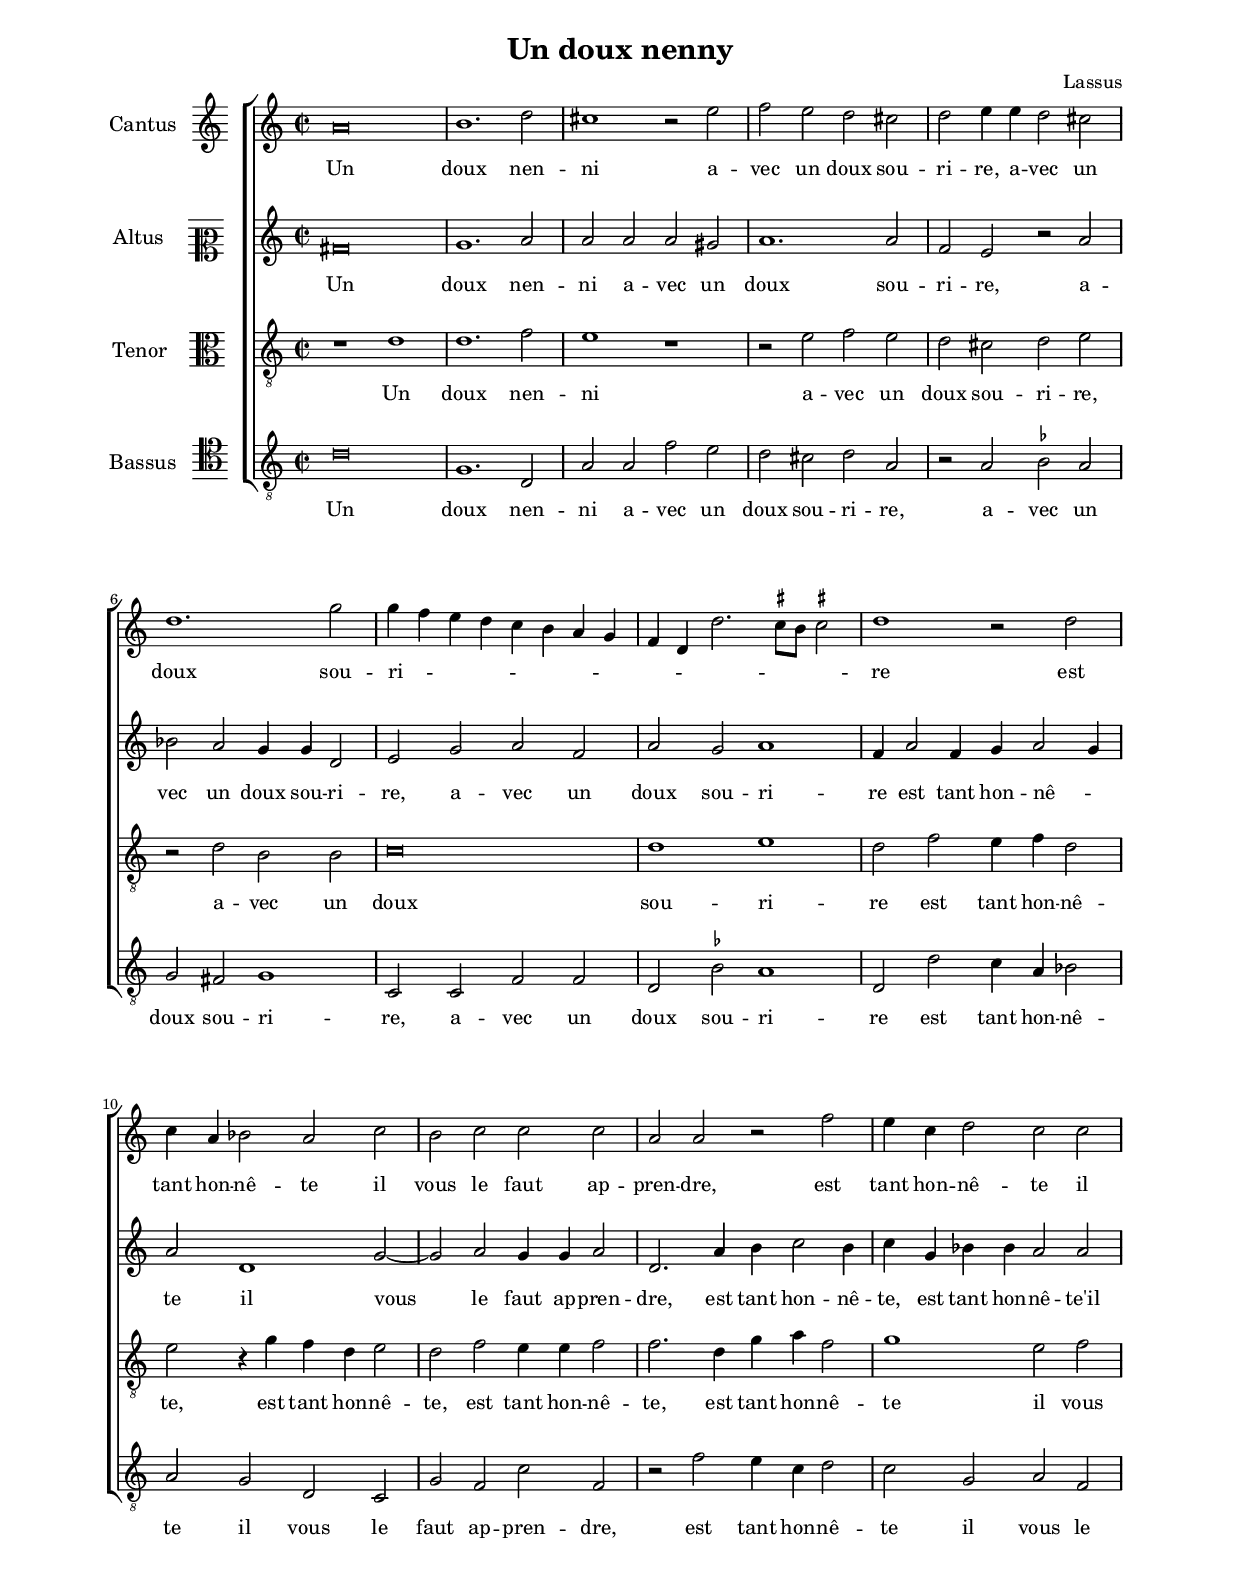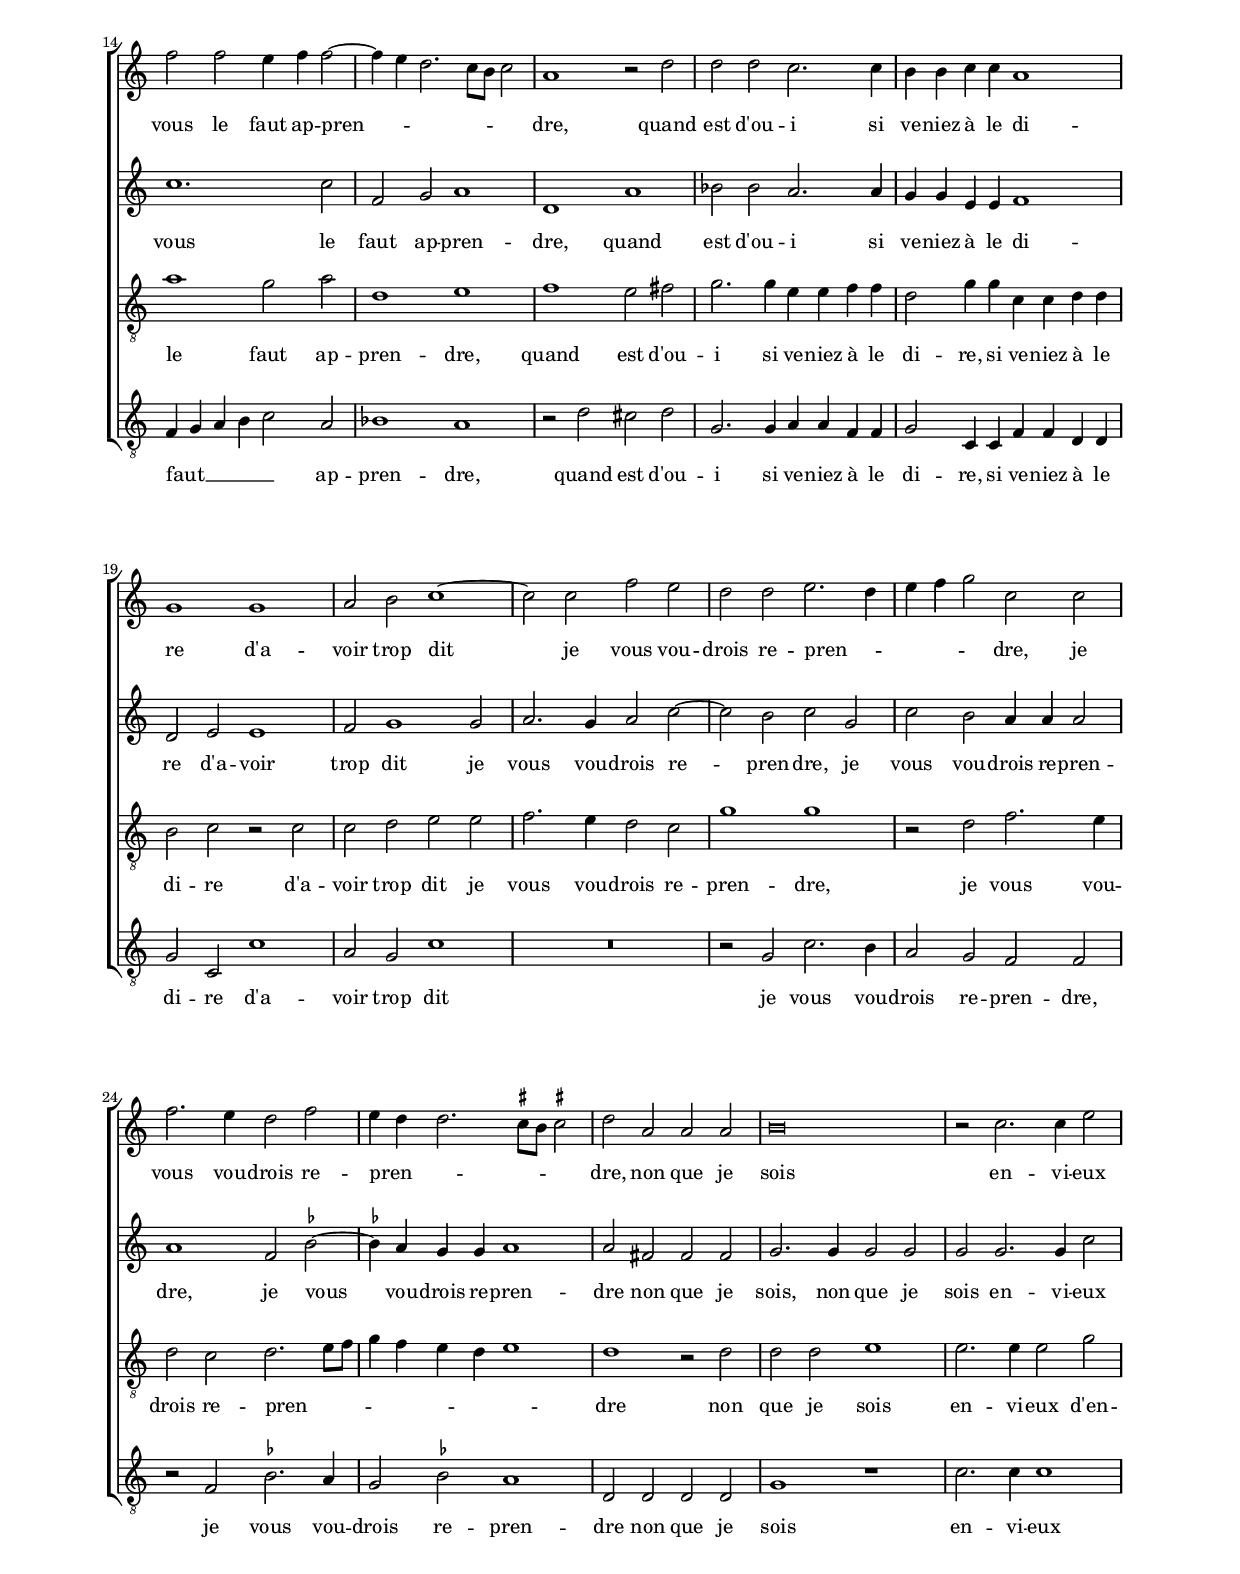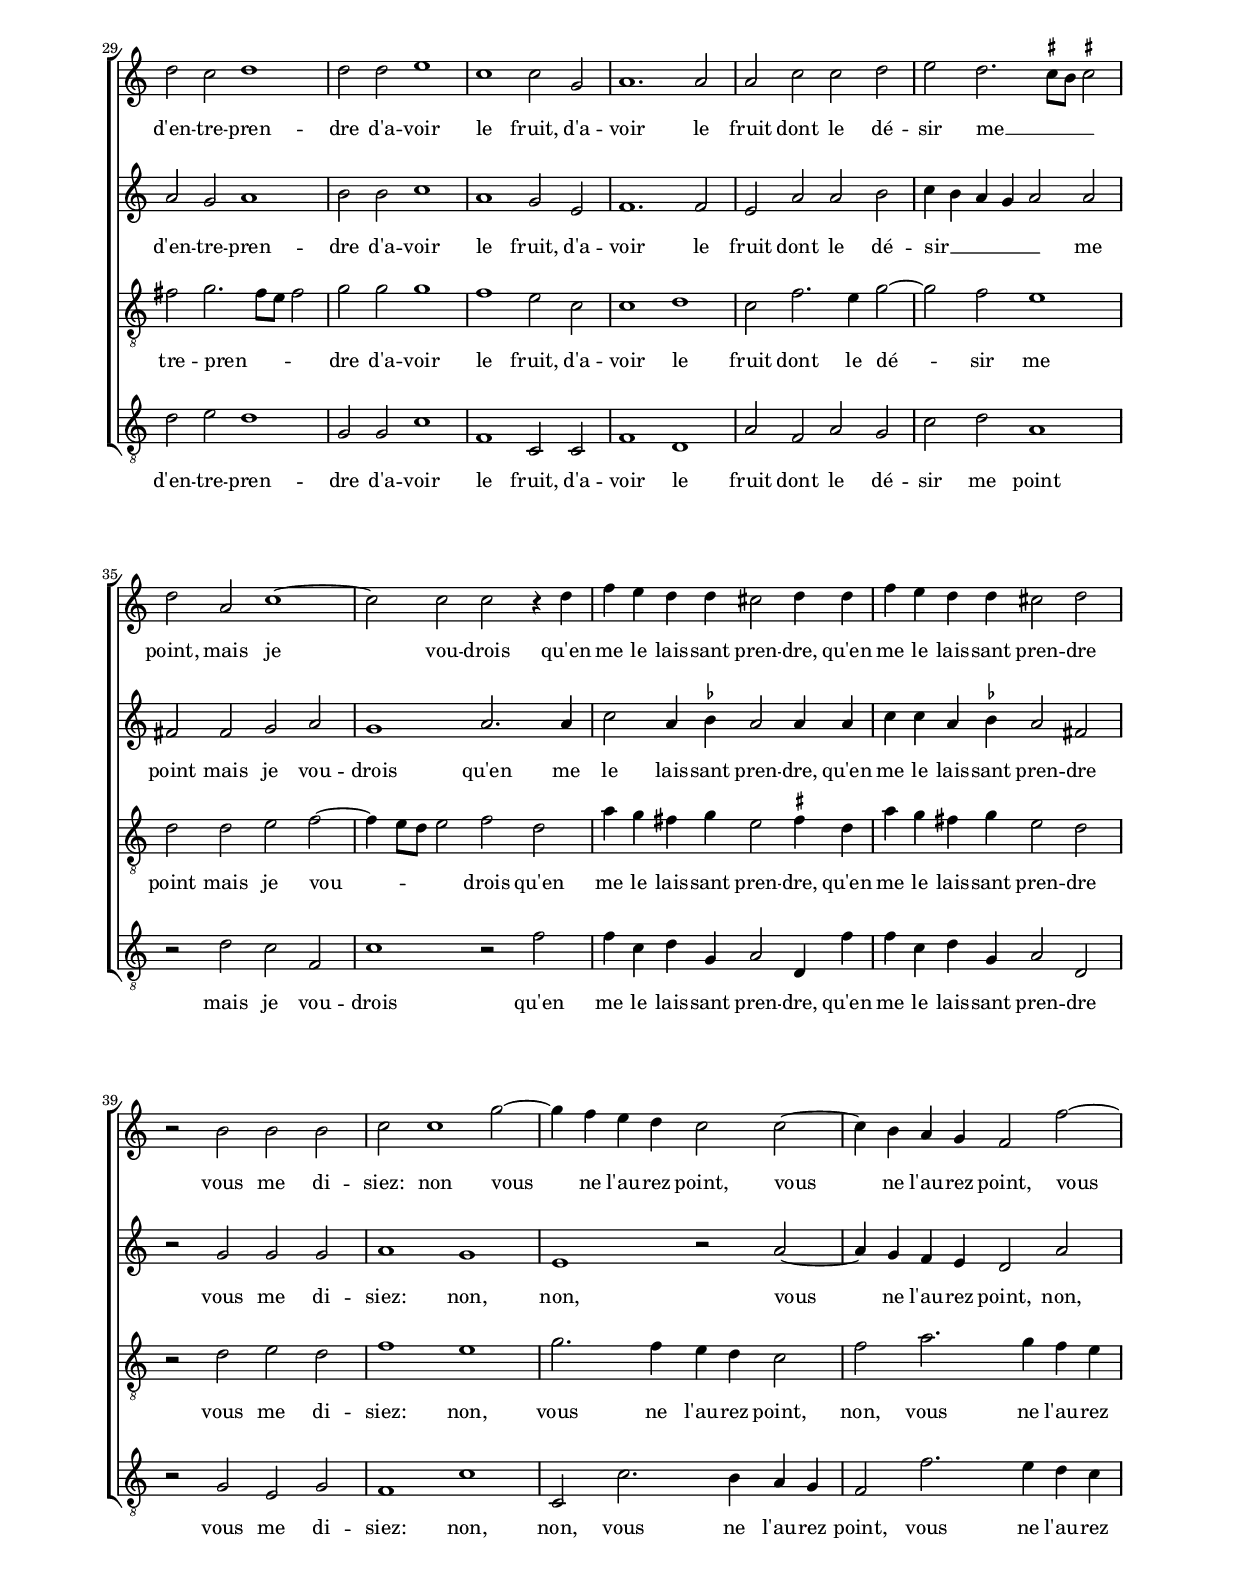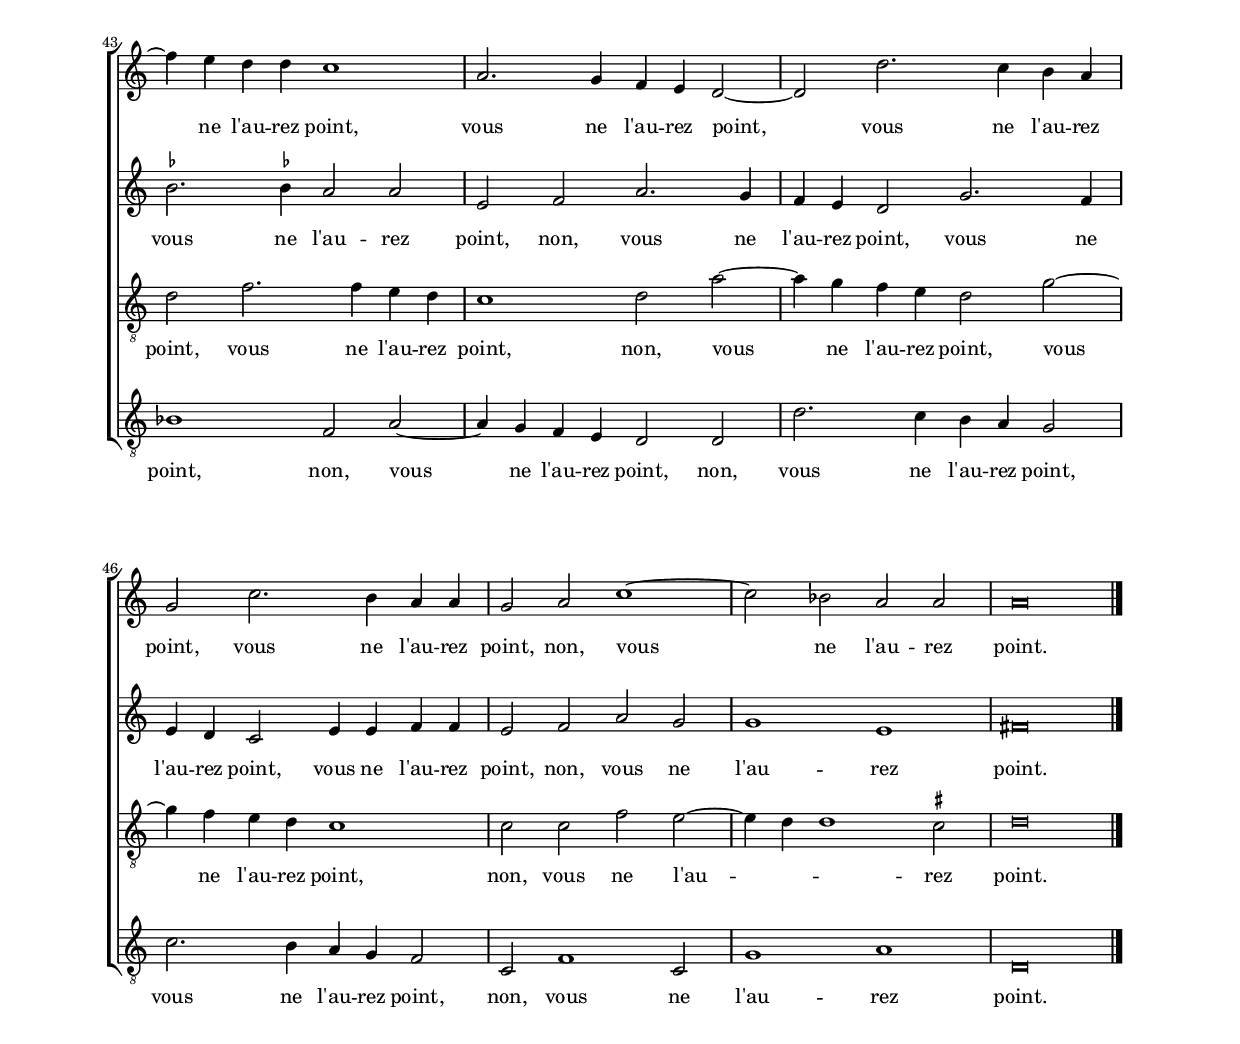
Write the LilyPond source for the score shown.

\header
{
  title="Un doux nenny"
  composer="Lassus"
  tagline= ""
}

\version "2.18.2"
\include "deutsch.ly"
#(set-global-staff-size 16)
% #(set-default-paper-size "letter")
#(ly:set-option 'point-and-click #f)

	
global = {
	\key c \major
	\time 2/2 \set Score.measureLength = #(ly:make-moment 2/1)
	}

	ficta = { \once \set suggestAccidentals = ##t }
	
	forget = #(define-music-function (parser location music) (ly:music?) #{
		\accidentalStyle forget
		$music
		\accidentalStyle default
		#})
	
	m = \melisma
	me = \melismaEnd


\paper
	{
	top-margin = 2 \cm
	bottom-margin = 2 \cm
	left-margin = 2 \cm
	right-margin = 2 \cm
	ragged-bottom = ##f
	ragged-last-bottom = ##t
	print-page-number = ##f
	system-system-spacing = #'((basic-distance . 18) (minimum-distance . 14) (padding . 7) (strechability . 150))
%	systems-per-page = 3
%	min-systems-per-page = 3
%	oddHeaderMarkup = \markup { \fill-line { \null \null \column \right-align { \fontsize #1 \fromproperty #'page:page-number-string \null } } }
%	evenHeaderMarkup = \markup { \column \right-align { \fontsize #1 \fromproperty #'page:page-number-string \null } }
	}


incipitcantus = \markup { \score {
	{
	\set Staff.instrumentName = \markup { \fontsize #1 "Cantus" }
	\key c \major
	\clef violin
	s4 \bar ""
	}
	\layout  {
	raggedright = ##t
	indent = 1.6 \cm
	line-width = 2.2\cm
	\context { \Staff \remove Time_signature_engraver }
	\override Staff.Clef.Y-extent = #'(0 . 0)
	}} \hspace #1 }
	
      
incipitaltus = \markup { \score {
	{
	\set Staff.instrumentName = \markup { \fontsize #1 "Altus" }
	\key c \major
	\clef mezzosoprano
	s4 \bar ""
	}
	\layout  {
	raggedright = ##t
	indent = 1.6 \cm
	line-width = 2.2\cm
	\context { \Staff \remove Time_signature_engraver }
	\override Staff.Clef.Y-extent = #'(0 . 0)
	}} \hspace #1 }


incipittenor = \markup { \score {
	{
	\set Staff.instrumentName = \markup { \fontsize #1 "Tenor" }
	\key c \major
	\clef alto
	s4 \bar ""
	}
	\layout  {
	raggedright = ##t
	indent = 1.6 \cm
	line-width = 2.2\cm
	\context { \Staff \remove Time_signature_engraver }
	\override Staff.Clef.Y-extent = #'(0 . 0)
	}} \hspace #1 }


incipitbassus = \markup { \score {
	{
	\set Staff.instrumentName = \markup { \fontsize #1 "Bassus" }
	\key c \major
	\clef tenor
	s4 \bar ""
	}
	\layout  {
	raggedright = ##t
	indent = 1.6 \cm
	line-width = 2.2\cm
	\context { \Staff \remove Time_signature_engraver }
	\override Staff.Clef.Y-extent = #'(0 . 0)
	}} \hspace #1 }


cantus =  \relative c''
	{
	a\breve
	h1. d2
	cis1 r2 e
	f2 e d cis
%5
	d2 e4 e d2 cis |
	d1. g2
	g4 f e d c h a g
	f4 d d'2. \ficta cis8 h \ficta cis!2
	d1 r2 d
%10
	c4 a b2 a c |
	h2 c c c
	a2 a r2 f'
	e4 c d2 c c
	f2 f e4 f f2~
%15
	f4 e d2. c8 h c2 |
	a1 r2 d
	d2 d c2. c4
	h4 h c c a1
	g1 g
%20
	a2 h c1~ |
	c2 c f e
	d2 d e2. d4
	e4 f g2 c, c
	f2. e4 d2 f
%25
	e4 d d2. \ficta cis8 h \ficta cis!2 |
	d2 a a a
	h\breve
	r2 c2. c4 e2
	d2 c d1
%30
	d2 d e1 |
	c1 c2 g
	a1. a2
	a2 c c d
	e2 d2. \ficta cis8 h \ficta cis!2
%35
	d2 a c1~ |
	c2 c c r4 d
	f4 e d d cis2 d4 d
	f4 e d d cis2 d
	r2 h h h
%40
	c2 c1 g'2~ |
	g4 f e d c2 c~
	c4 h a g f2 f'~
	f4 e d d c1
	a2. g4 f e d2~
%45
	d2 d'2. c4 h a |
	g2 c2. h4 a a
	g2 a c1~
	c2 b a a
	a\breve \bar "|." |
	}


altus =  \relative c'
        {
	fis\breve
	g1. a2
	a2 a a gis
	a1. a2
%5
	f2 e r a |
	b2 a g4 g d2
	e2 g a f
	a2 g a1
	f4 a2 f4 g a2 g4
%10
	a2 d,1 g2~ |
	g2 a g4 g a2
	d,2. a'4 h4 c2 h4
	c4 g b b a2 a
	c1. c2
%15
	f,2 g a1 |
	d,1 a'
	b2 b a2. a4
	g4 g e e f1
	d2 e e1
%20
	f2 g1 g2 |
	a2. g4 a2 c~
	c2 h c g
	c2 h a4 a a2
	a1 f2 \ficta b~
%25
	\ficta b!4 a g g a1 |
	a2 fis fis fis
	g2. g4 g2 g
	g2 g2. g4 c2
	a2 g a1
%30
	h2 h c1 |
	a1 g2 e
	f1. f2
	e2 a a h
	c4 h a g a2 a
%35
	fis2 fis g a |
	g1 a2. a4
	c2 a4 \ficta b a2 a4 a
	c4 c a \ficta b a2 fis
	r2 g g g
%40
	a1 g |
	e1 r2 a~
	a4 g f e d2 a'
	\ficta b2. \ficta b!4 a2 a
	e2 f a2. g4
%45
	f4 e d2 g2. f4 |
	e4 d c2 e4 e f f
	e2 f a g
	g1 e
	fis\breve |
	}


tenor =  \relative c'
	{
	r1 d
	d1. f2
	e1 r
	r2 e f e
%5
	d2 cis d e |
	r2 d h h
	c\breve
	d1 e
	d2 f e4 f d2
%10
	e2 r4 g f4 d e2 |
	d2 f e4 e f2
	f2. d4 g a f2
	g1 e2 f
	a1 g2 a
%15
	d,1 e |
	f1 e2 fis
	g2. g4 e e f f
	d2 g4 g c, c d d
	h2 c r c
%20
	c2 d e e |
	f2. e4 d2 c
	g'1 g
	r2 d f2. e4
	d2 c d2. e8 f
%25
	g4 f e d e1 |
	d1 r2 d
	d2 d e1
	e2. e4 e2 g
	fis2 g2. fis8 e fis2
%30
	g2 g g1 |
	f1 e2 c
	c1 d
	c2 f2. e4 g2~
	g2 f e1
%35
	d2 d e f~ |
	f4 e8 d e2 f d
	a'4 g fis g e2 \ficta fis!4 d
	a'4 g fis g e2 d
	r2 d e d
%40
	f1 e |
	g2. f4 e d c2
	f2 a2. g4 f e
	d2 f2. f4 e d
	c1 d2 a'~
%45
	a4 g f e d2 g~ |
	g4 f e d c1
	c2 c f e~
	e4 d d1 \ficta cis2
	d\breve |
	}


bassus  =  \relative c
	{
	d'\breve
	g,1. d2
	a'2 a f' e
	d2 cis d a
%5
	r2 a \ficta b a |
	g2 fis g1
	c,2 c f f
	d2 \ficta b' a1
	d,2 d' c4 a b2
%10
	a2 g d c |
	g'2 f c' f,
	r2 f' e4 c d2
	c2 g a f
	f4 g a h c2 a
%15
	b1 a |
	r2 d cis d
	g,2. g4 a a f f
	g2 c,4 c f f d d
	g2 c, c'1
%20
	a2 g c1 |
	R\breve
	r2 g c2. h4
	a2 g f f
	r2 f \ficta b2. a4
%25
	g2 \ficta b a1 |
	d,2 d d d
	g1 r
	c2. c4 c1
	d2 e d1
%30
	g,2 g c1 |
	f,1 c2 c
	f1 d
	a'2 f a g
	c2 d a1
%35
	r2 d c f, |
	c'1 r2 f
	f4 c d g, a2 d,4 f'
	f4 c d g, a2 d,
	r2 g e g
%40
	f1 c' |
	c,2 c'2. h4 a g
	f2 f'2. e4 d c
	b1 f2 a~
	a4 g f e d2 d
%45
	d'2. c4 h a g2 |
	c2. h4 a g f2
	c2 f1 c2
	g'1 a
	d,\breve |
	}

lyricscantus = \lyricmode {
	Un doux nen -- ni a -- vec un doux sou -- ri -- re,
	a -- vec un doux sou -- ri -- _ _ _ _ _ _ _ _ _ _ _ _ _ re
	est tant hon -- nê -- te il vous le faut ap -- pren -- dre,
	est tant hon -- nê -- te il vous le faut ap -- pren -- _ _ _ _ _ dre,
	quand est d'ou -- i si ve -- niez à le di -- re
	d'a -- voir trop dit je vous vou -- drois re -- pren -- _ _ _ _ dre,
	je vous vou -- drois re -- pren -- _ _ _ _ _ dre,
	non que je sois en -- vi -- eux d'en -- tre -- pren -- dre
	d'a -- voir le fruit,
	d'a -- voir le fruit dont le dé -- sir me __ _ _ _ point,
	mais je vou -- drois qu'en me le lais -- sant pren -- dre,
	qu'en me le lais -- sant pren -- dre
	vous me di -- siez: non vous ne l'au -- rez point,
	vous ne l'au -- rez point,
	vous ne l'au -- rez point,
	vous ne l'au -- rez point,
	vous ne l'au -- rez point,
	vous ne l'au -- rez point,
	non, vous ne l'au -- rez point.
	}


lyricsaltus = \lyricmode {
	Un doux nen -- ni a -- vec un doux sou -- ri -- re,
	a -- vec un doux sou -- ri -- re,
	a -- vec un doux sou -- ri -- re
	est tant hon -- nê -- _ te il vous le faut ap -- pren -- dre,
	est tant hon -- nê -- te,
	est tant hon -- nê -- te'il vous le faut ap -- pren -- dre,
	quand est d'ou -- i si ve -- niez à le di -- re
	d'a -- voir trop dit je vous vou -- drois re -- pren -- dre,
	je vous vou -- drois re -- pren -- dre,
	je vous vou -- drois re -- pren -- dre
	non que je sois,
	non que je sois en -- vi -- eux d'en -- tre -- pren -- dre
	d'a -- voir le fruit,
	d'a -- voir le fruit dont le dé -- sir __ _ _ _ _ me point
	mais je vou -- drois qu'en me le lais -- sant pren -- dre,
	qu'en me le lais -- sant pren -- dre
	vous me di -- siez: non, non, vous ne l'au -- rez point,
	non, vous ne l'au -- rez point,
	non, vous ne l'au -- rez point,
	vous ne l'au -- rez point,
	vous ne l'au -- rez point,
	non, vous ne l'au -- rez point.
	}


lyricstenor = \lyricmode {
	Un doux nen -- ni a -- vec un doux sou -- ri -- re,
	a -- vec un doux sou -- ri -- re
	est tant hon -- nê -- te,
	est tant hon -- nê -- te,
	est tant hon -- nê -- te,
	est tant hon -- nê -- te il vous le faut ap -- pren -- dre,
	quand est d'ou -- i si ve -- niez à le di -- re,
	si ve -- niez à le di -- re
	d'a -- voir trop dit je vous vou -- drois re -- pren -- dre,
	je vous vou -- drois re -- pren -- _ _ _ _ _ _ _ dre
	non que je sois en -- vi -- eux d'en -- tre -- pren -- _ _ _ dre
	d'a -- voir le fruit,
	d'a -- voir le fruit dont le dé -- sir me point
	mais je vou -- _ _ _ drois qu'en me le lais -- sant pren -- dre,
	qu'en me le lais -- sant pren -- dre
	vous me di -- siez: non, vous ne l'au -- rez point,
	non, vous ne l'au -- rez point,
	vous ne l'au -- rez point,
	non, vous ne l'au -- rez point,
	vous ne l'au -- rez point,
	non, vous ne l'au -- _ _ rez point.
	}


lyricsbassus = \lyricmode {
	Un doux nen -- ni a -- vec un doux sou -- ri -- re,
	a -- vec un doux sou -- ri -- re,
	a -- vec un doux sou -- ri -- re
	est tant hon -- nê -- te il vous le faut ap -- pren -- dre,
	est tant hon -- nê -- te il vous le faut __ _ _ _ _ ap -- pren -- dre,
	quand est d'ou -- i si ve -- niez à le di -- re,
	si ve -- niez à le di -- re
	d'a -- voir trop dit je vous vou -- drois re -- pren -- dre,
	je vous vou -- drois re -- pren -- dre
	non que je sois en -- vi -- eux d'en -- tre -- pren -- dre
	d'a -- voir le fruit,
	d'a -- voir le fruit dont le dé -- sir me point
	mais je vou -- drois qu'en me le lais -- sant pren -- dre,
	qu'en me le lais -- sant pren -- dre
	vous me di -- siez: non, non, vous ne l'au -- rez point,
	vous ne l'au -- rez point,
	non, vous ne l'au -- rez point,
	non, vous ne l'au -- rez point,
	vous ne l'au -- rez point,
	non, vous ne l'au -- rez point.
	}


\score
{  
  % \transpose {
	\new ChoirStaff \with { \override StaffGrouper.staff-staff-spacing.basic-distance = #13 }
	<<

	\new Staff << \global
	\new Voice="v1" {
		\set Staff.instrumentName=\incipitcantus
		\set Staff.midiInstrument = "reed organ"
		\clef "violin"
		\cantus }
	\new Lyrics \lyricsto "v1" {\lyricscantus }
	>>


	\new Staff << \global
	\new Voice="v2" {
		\set Staff.instrumentName=\incipitaltus
		\set Staff.midiInstrument = "reed organ"
		\clef "violin" 
		\altus}
	\new Lyrics \lyricsto "v2" {\lyricsaltus }
	>>


	\new Staff << \global
	\new Voice="v3" {
		\set Staff.instrumentName=\incipittenor
		\set Staff.midiInstrument = "reed organ"
		\clef "G_8"
		\tenor }
	\new Lyrics \lyricsto "v3" {\lyricstenor }
	>>


	\new Staff << \global
	\new Voice="v4" {
		\set Staff.instrumentName=\incipitbassus
		\set Staff.midiInstrument = "reed organ"
		\clef "G_8" 
		\bassus }
	\new Lyrics \lyricsto "v4" {\lyricsbassus}
	>>

	>>
	% } % transpose

	\layout
	{
	indent = 2.3 \cm
	\context { \Lyrics \override VerticalAxisGroup.nonstaff-relatedstaff-spacing.padding = #2 }
	\context { \Staff \override TimeSignature.break-visibility = #end-of-line-invisible }
%	\context { \Staff \override InstrumentName.X-offset = #'-25 }
	\context { \Voice \override Slur.transparent = ##t }
%	\context { \Voice \override AccidentalSuggestion.avoid-slur = #'ignore }
%	\context { \Voice \override AccidentalSuggestion.outside-staff-priority = ##f }
%	\context { \Score \override BarNumber.padding = #2 }
	\context { \Voice \override NoteHead.style = #'baroque }
	}

\midi
	{
    	\tempo 2 = 110
	}
	
}


% EOF
